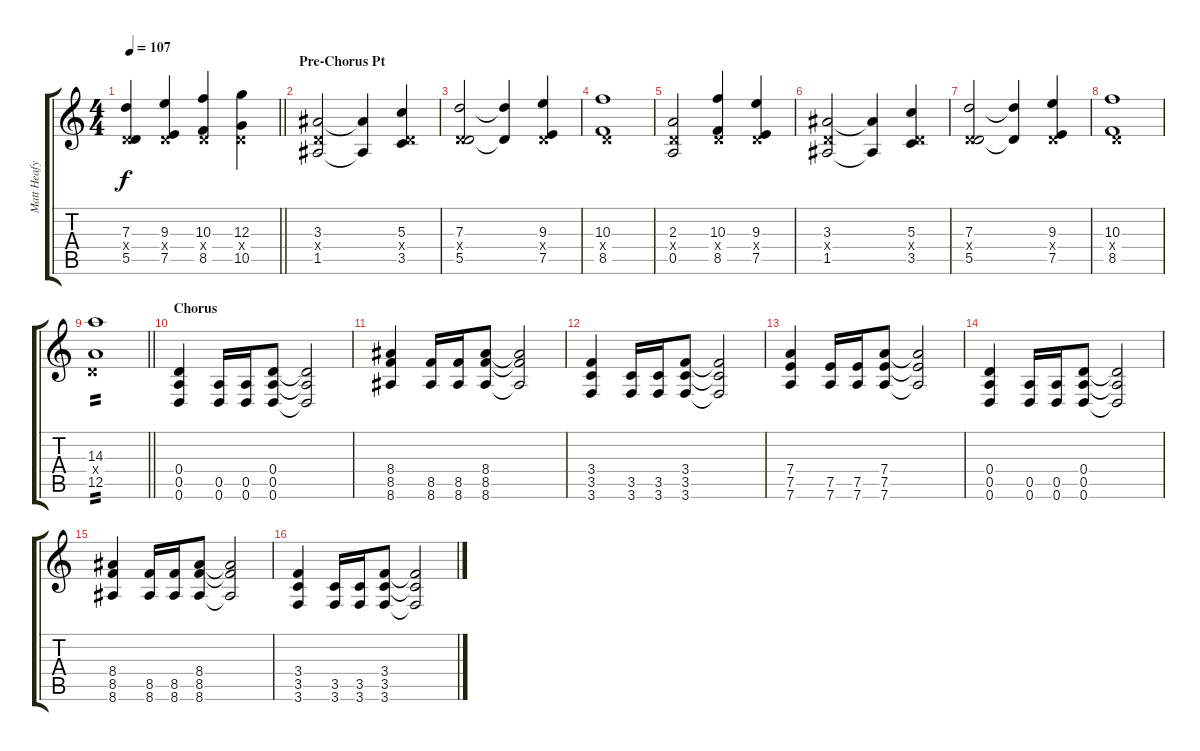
\track ("Matt Heafy" "Matt Heafy") {instrument distortionguitar}
\staff {score tabs}
\tuning (E4 B3 G3 D3 A2 D2) {hide}
\ts (4 4)
\tempo 107
\clef g2
\barLineRight lightlight
\ks c
(7.3 0.4{x} 5.5).4{dy f} (9.3 0.4{x} 7.5).4 (10.3 0.4{x} 8.5).4 (12.3 0.4{x} 10.5).4 |
\section ("" "Pre-Chorus Pt")
(3.3 0.4{x} 1.5).2 (3.3{t} 1.5{t}).4 (5.3 0.4{x} 3.5).4 |
(7.3 0.4{x} 5.5).2 (7.3{t} 5.5{t}).4 (9.3 0.4{x} 7.5).4 |
(10.3 0.4{x} 8.5).1 |
(2.3 0.4{x} 0.5).2 (10.3 0.4{x} 8.5).4 (9.3 0.4{x} 7.5).4 |
(3.3 0.4{x} 1.5).2 (3.3{t} 1.5{t}).4 (5.3 0.4{x} 3.5).4 |
(7.3 0.4{x} 5.5).2 (7.3{t} 5.5{t}).4 (9.3 0.4{x} 7.5).4 |
(10.3 0.4{x} 8.5).1 |
\barLineRight lightlight
(14.3 0.4{x} 12.5).1{tp 2} |
\section ("" "Chorus")
(0.4 0.5 0.6).4 (0.5 0.6).16 (0.5 0.6).16 (0.4 0.5 0.6).8 (0.4{t} 0.5{t} 0.6{t}).2 |
(8.4 8.5 8.6).4 (8.5 8.6).16 (8.5 8.6).16 (8.4 8.5 8.6).8 (8.4{t} 8.5{t} 8.6{t}).2 |
(3.4 3.5 3.6).4 (3.5 3.6).16 (3.5 3.6).16 (3.4 3.5 3.6).8 (3.4{t} 3.5{t} 3.6{t}).2 |
(7.4 7.5 7.6).4 (7.5 7.6).16 (7.5 7.6).16 (7.4 7.5 7.6).8 (7.4{t} 7.5{t} 7.6{t}).2 |
(0.4 0.5 0.6).4 (0.5 0.6).16 (0.5 0.6).16 (0.4 0.5 0.6).8 (0.4{t} 0.5{t} 0.6{t}).2 |
(8.4 8.5 8.6).4 (8.5 8.6).16 (8.5 8.6).16 (8.4 8.5 8.6).8 (8.4{t} 8.5{t} 8.6{t}).2 |
(3.4 3.5 3.6).4 (3.5 3.6).16 (3.5 3.6).16 (3.4 3.5 3.6).8 (3.4{t} 3.5{t} 3.6{t}).2
